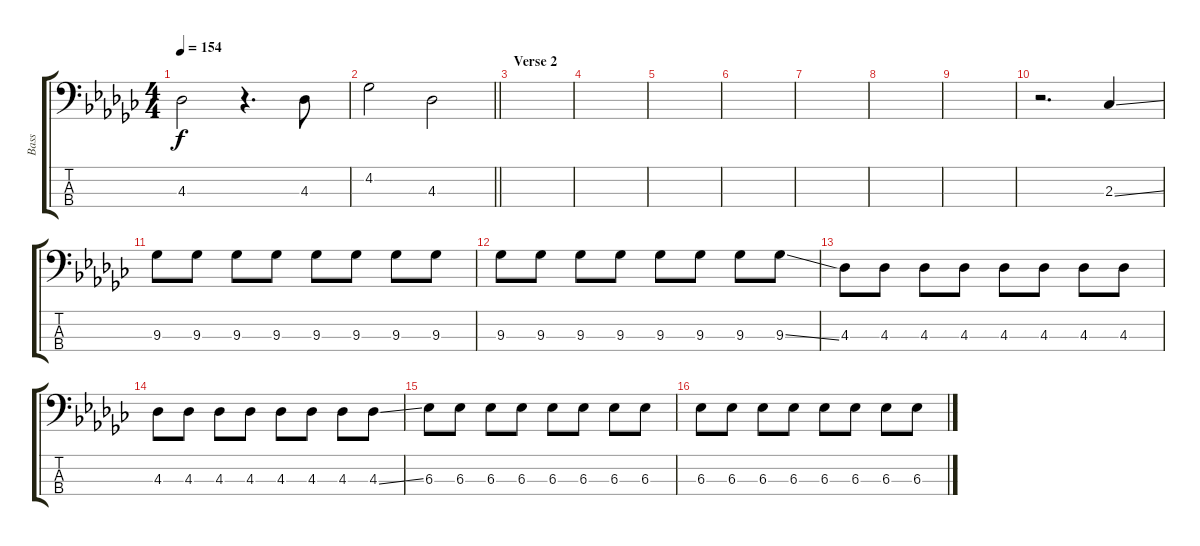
\track ("Bass" "Bass") {instrument electricbassfinger}
\staff {score tabs}
\tuning (G2 D2 A1 D1) {hide}
\ts (4 4)
\tempo 154
\clef f4
\ks gb
4.3.2{dy f} r.4{d} 4.3.8 |
\barLineRight lightlight
4.2.2 4.3.2 |
\section ("" "Verse 2")
|
|
|
|
|
|
|
r.2{d} 2.3{ss}.4 |
9.3.8 9.3.8 9.3.8 9.3.8 9.3.8 9.3.8 9.3.8 9.3.8 |
9.3.8 9.3.8 9.3.8 9.3.8 9.3.8 9.3.8 9.3.8 9.3{ss}.8 |
4.3.8 4.3.8 4.3.8 4.3.8 4.3.8 4.3.8 4.3.8 4.3.8 |
4.3.8 4.3.8 4.3.8 4.3.8 4.3.8 4.3.8 4.3.8 4.3{ss}.8 |
6.3.8 6.3.8 6.3.8 6.3.8 6.3.8 6.3.8 6.3.8 6.3.8 |
6.3.8 6.3.8 6.3.8 6.3.8 6.3.8 6.3.8 6.3.8 6.3{ss}.8
